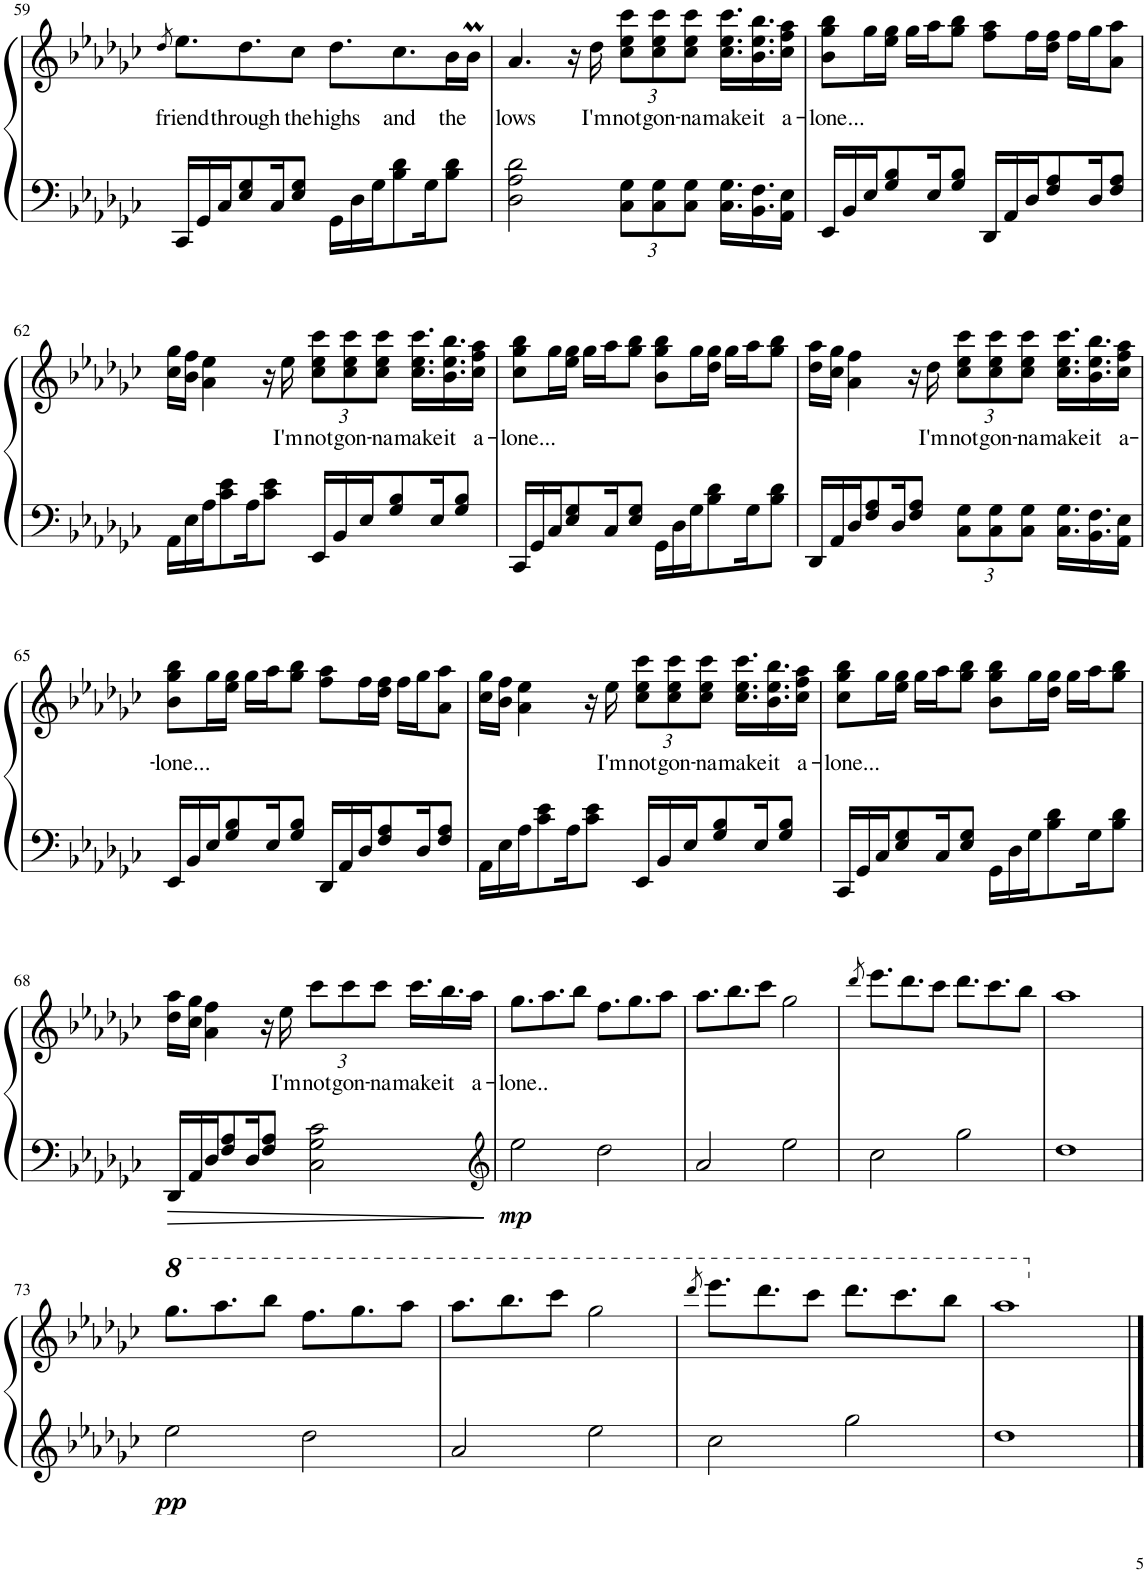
**kern	**kern	**text	**dynam
*part1	*part1	*part1	*part1
*staff2	*staff1	*staff1	*staff1/2
*I"Piano	*	*	*
*I'Pno.	*	*	*
!!LO:PB:g=z
*clefF4	*clefG2	*	*
*k[b-e-a-d-g-c-]	*k[b-e-a-d-g-c-]	*	*
*M4/4	*M4/4	*	*
=59	=59	=59	=59
.	8qdd-/	.	.
!	!	!LO:LY:b	!
16CC-/LL	8.ee-\L	friend	.
16GG-/	.	.	.
16C-/J	.	.	.
!	!	!LO:LY:b	!
8E-/ 8G-/	8.dd-\	through	.
16C-/K	.	.	.
!	!	!LO:LY:b	!
8E-/ 8G-/J	8cc-\J	the	.
!	!	!LO:LY:b	!
16GG-\LL	8.dd-\L	highs	.
16D-\	.	.	.
16G-\J	.	.	.
!	!	!LO:LY:b	!
8B-\ 8d-\	8.cc-\	and	.
16G-\K	.	.	.
!	!	!LO:LY:b	!
8B-\ 8d-\J	16b-\L	the	.
.	16b-m\JJ	.	.
=60	=60	=60	=60
!	!	!LO:LY:b	!
2D-\ 2A-\ 2d-\	4.a-/	lows	.
.	16r	.	.
!	!	!LO:LY:b	!
.	16dd-\	I'm	.
*Xbrackettup	*Xbrackettup	*	*
!	!	!LO:LY:b	!
12C-\ 12G-\L	12cc-\ 12ee-\ 12ccc-\L	not	.
!	!	!LO:LY:b	!
12C-\ 12G-\	12cc-\ 12ee-\ 12ccc-\	gon-	.
!	!	!LO:LY:b	!
12C-\ 12G-\J	12cc-\ 12ee-\ 12ccc-\J	-na	.
!	!	!LO:LY:b	!
16.C-\ 16.G-\LL	16.cc-\ 16.ee-\ 16.ccc-\LL	make	.
!	!	!LO:LY:b	!
16.BB-\ 16.F\	16.b-\ 16.ee-\ 16.bb-\	it	.
!	!	!LO:LY:b	!
16AA-\ 16E-\JJ	16cc-\ 16ff\ 16aa-\JJ	a-	.
=61	=61	=61	=61
!	!	!LO:LY:b	!
16EE-/LL	8b-\ 8gg-\ 8bb-\L	-lone...	.
16BB-/	.	.	.
16E-/J	16gg-\L	.	.
8G-/ 8B-/	16ee-\ 16gg-\JJ	.	.
.	16gg-\LL	.	.
16E-/K	16aa-\J	.	.
8G-/ 8B-/J	8gg-\ 8bb-\J	.	.
16DD-/LL	8ff\ 8aa-\L	.	.
16AA-/	.	.	.
16D-/J	16ff\L	.	.
8F/ 8A-/	16dd-\ 16ff\JJ	.	.
.	16ff\LL	.	.
16D-/K	16gg-\J	.	.
8F/ 8A-/J	8a-\ 8aa-\J	.	.
!!LO:LB:g=z
=62	=62	=62	=62
16AA-\LL	16cc-\ 16gg-\LL	.	.
16E-\	16b-\ 16ff\JJ	.	.
16A-\J	4a-\ 4ee-\	.	.
8c-\ 8e-\	.	.	.
16A-\K	.	.	.
8c-\ 8e-\J	16r	.	.
!	!	!LO:LY:b	!
.	16ee-\	I'm	.
!	!	!LO:LY:b	!
16EE-/LL	12cc-\ 12ee-\ 12ccc-\L	not	.
16BB-/	.	.	.
!	!	!LO:LY:b	!
.	12cc-\ 12ee-\ 12ccc-\	gon-	.
16E-/J	.	.	.
!	!	!LO:LY:b	!
.	12cc-\ 12ee-\ 12ccc-\J	-na	.
8G-/ 8B-/	.	.	.
!	!	!LO:LY:b	!
.	16.cc-\ 16.ee-\ 16.ccc-\LL	make	.
16E-/K	.	.	.
!	!	!LO:LY:b	!
.	16.b-\ 16.ee-\ 16.bb-\	it	.
8G-/ 8B-/J	.	.	.
!	!	!LO:LY:b	!
.	16cc-\ 16ff\ 16aa-\JJ	a-	.
=63	=63	=63	=63
!	!	!LO:LY:b	!
16CC-/LL	8cc-\ 8gg-\ 8bb-\L	-lone...	.
16GG-/	.	.	.
16C-/J	16gg-\L	.	.
8E-/ 8G-/	16ee-\ 16gg-\JJ	.	.
.	16gg-\LL	.	.
16C-/K	16aa-\J	.	.
8E-/ 8G-/J	8gg-\ 8bb-\J	.	.
16GG-\LL	8b-\ 8gg-\ 8bb-\L	.	.
16D-\	.	.	.
16G-\J	16gg-\L	.	.
8B-\ 8d-\	16dd-\ 16gg-\JJ	.	.
.	16gg-\LL	.	.
16G-\K	16aa-\J	.	.
8B-\ 8d-\J	8gg-\ 8bb-\J	.	.
=64	=64	=64	=64
16DD-/LL	16dd-\ 16aa-\LL	.	.
16AA-/	16cc-\ 16gg-\JJ	.	.
16D-/J	4a-\ 4ff\	.	.
8F/ 8A-/	.	.	.
16D-/K	.	.	.
8F/ 8A-/J	16r	.	.
!	!	!LO:LY:b	!
.	16dd-\	I'm	.
!	!	!LO:LY:b	!
12C-\ 12G-\L	12cc-\ 12ee-\ 12ccc-\L	not	.
!	!	!LO:LY:b	!
12C-\ 12G-\	12cc-\ 12ee-\ 12ccc-\	gon-	.
!	!	!LO:LY:b	!
12C-\ 12G-\J	12cc-\ 12ee-\ 12ccc-\J	-na	.
!	!	!LO:LY:b	!
16.C-\ 16.G-\LL	16.cc-\ 16.ee-\ 16.ccc-\LL	make	.
!	!	!LO:LY:b	!
16.BB-\ 16.F\	16.b-\ 16.ee-\ 16.bb-\	it	.
!	!	!LO:LY:b	!
16AA-\ 16E-\JJ	16cc-\ 16ff\ 16aa-\JJ	a-	.
!!LO:LB:g=z
=65	=65	=65	=65
!	!	!LO:LY:b	!
16EE-/LL	8b-\ 8gg-\ 8bb-\L	-lone...	.
16BB-/	.	.	.
16E-/J	16gg-\L	.	.
8G-/ 8B-/	16ee-\ 16gg-\JJ	.	.
.	16gg-\LL	.	.
16E-/K	16aa-\J	.	.
8G-/ 8B-/J	8gg-\ 8bb-\J	.	.
16DD-/LL	8ff\ 8aa-\L	.	.
16AA-/	.	.	.
16D-/J	16ff\L	.	.
8F/ 8A-/	16dd-\ 16ff\JJ	.	.
.	16ff\LL	.	.
16D-/K	16gg-\J	.	.
8F/ 8A-/J	8a-\ 8aa-\J	.	.
=66	=66	=66	=66
16AA-\LL	16cc-\ 16gg-\LL	.	.
16E-\	16b-\ 16ff\JJ	.	.
16A-\J	4a-\ 4ee-\	.	.
8c-\ 8e-\	.	.	.
16A-\K	.	.	.
8c-\ 8e-\J	16r	.	.
!	!	!LO:LY:b	!
.	16ee-\	I'm	.
!	!	!LO:LY:b	!
16EE-/LL	12cc-\ 12ee-\ 12ccc-\L	not	.
16BB-/	.	.	.
!	!	!LO:LY:b	!
.	12cc-\ 12ee-\ 12ccc-\	gon-	.
16E-/J	.	.	.
!	!	!LO:LY:b	!
.	12cc-\ 12ee-\ 12ccc-\J	-na	.
8G-/ 8B-/	.	.	.
!	!	!LO:LY:b	!
.	16.cc-\ 16.ee-\ 16.ccc-\LL	make	.
16E-/K	.	.	.
!	!	!LO:LY:b	!
.	16.b-\ 16.ee-\ 16.bb-\	it	.
8G-/ 8B-/J	.	.	.
!	!	!LO:LY:b	!
.	16cc-\ 16ff\ 16aa-\JJ	a-	.
=67	=67	=67	=67
!	!	!LO:LY:b	!
16CC-/LL	8cc-\ 8gg-\ 8bb-\L	-lone...	.
16GG-/	.	.	.
16C-/J	16gg-\L	.	.
8E-/ 8G-/	16ee-\ 16gg-\JJ	.	.
.	16gg-\LL	.	.
16C-/K	16aa-\J	.	.
8E-/ 8G-/J	8gg-\ 8bb-\J	.	.
16GG-\LL	8b-\ 8gg-\ 8bb-\L	.	.
16D-\	.	.	.
16G-\J	16gg-\L	.	.
8B-\ 8d-\	16dd-\ 16gg-\JJ	.	.
.	16gg-\LL	.	.
16G-\K	16aa-\J	.	.
8B-\ 8d-\J	8gg-\ 8bb-\J	.	.
!!LO:LB:g=z
=68	=68	=68	=68
16DD-/LL	16dd-\ 16aa-\LL	.	.
16AA-/	16cc-\ 16gg-\JJ	.	.
16D-/J	4a-\ 4ff\	.	.
8F/ 8A-/	.	.	.
16D-/K	.	.	.
8F/ 8A-/J	16r	.	.
!	!	!LO:LY:b	!
.	16ee-\	I'm	.
!	!	!LO:LY:b	!
2C-\ 2G-\ 2c-\	12ccc-\L	not	.
!	!	!LO:LY:b	!
.	12ccc-\	gon-	.
!	!	!LO:LY:b	!
.	12ccc-\J	-na	.
!	!	!LO:LY:b	!
.	16.ccc-\LL	make	.
!	!	!LO:LY:b	!
.	16.bb-\	it	.
!	!	!LO:LY:b	!
.	16aa-\JJ	a-	.
=69	=69	=69	=69
*clefG2	*	*	*
!	!	!LO:LY:b	!LO:DY:b=2
2ee-\	8.gg-\L	-lone..	mp
.	8.aa-\	.	.
.	8bb-\J	.	.
2dd-\	8.ff\L	.	.
.	8.gg-\	.	.
.	8aa-\J	.	.
=70	=70	=70	=70
2a-/	8.aa-\L	.	.
.	8.bb-\	.	.
.	8ccc-\J	.	.
2ee-\	2gg-\	.	.
=71	=71	=71	=71
.	8qddd-/	.	.
2cc-\	8.eee-\L	.	.
.	8.ddd-\	.	.
.	8ccc-\J	.	.
2gg-\	8.ddd-\L	.	.
.	8.ccc-\	.	.
.	8bb-\J	.	.
=72	=72	=72	=72
1dd-	1aa-	.	.
!!LO:LB:g=z
=73	=73	=73	=73
*	*8va	*	*
!	!	!	!LO:DY:b=2
2ee-\	8.ggg-\L	.	pp
.	8.aaa-\	.	.
.	8bbb-\J	.	.
2dd-\	8.fff\L	.	.
.	8.ggg-\	.	.
.	8aaa-\J	.	.
=74	=74	=74	=74
2a-/	8.aaa-\L	.	.
.	8.bbb-\	.	.
.	8cccc-\J	.	.
2ee-\	2ggg-\	.	.
=75	=75	=75	=75
.	8qdddd-/	.	.
2cc-\	8.eeee-\L	.	.
.	8.dddd-\	.	.
.	8cccc-\J	.	.
2gg-\	8.dddd-\L	.	.
.	8.cccc-\	.	.
.	8bbb-\J	.	.
=76	=76	=76	=76
1dd-	1aaa-	.	.
*	*X8va	*	*
==	==	==	==
*-	*-	*-	*-
